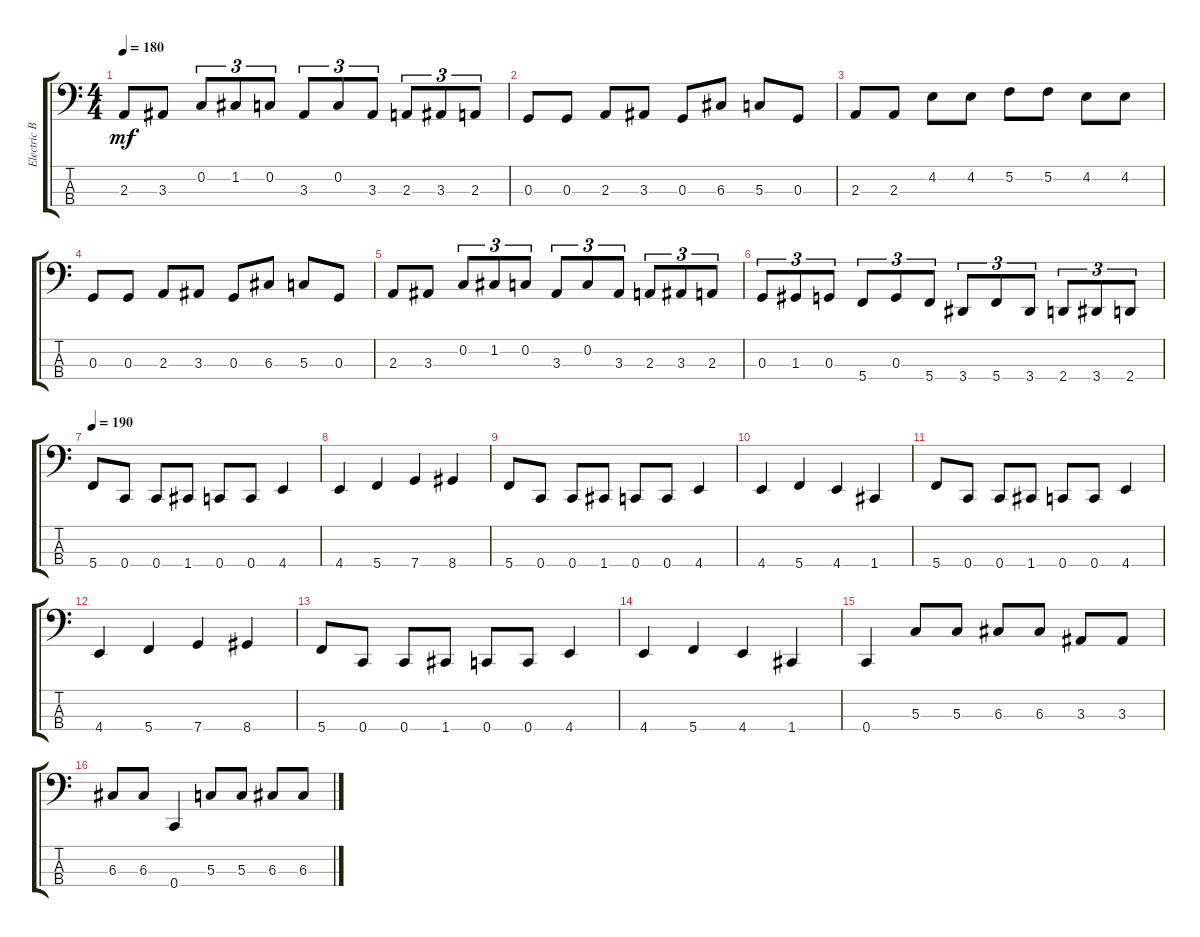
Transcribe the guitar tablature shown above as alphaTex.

\track ("Electric Bass" "Electric B") {instrument electricbassfinger}
\staff {score tabs}
\tuning (F2 C2 G1 C1) {hide}
\ts (4 4)
\tempo 180
\clef f4
\ks c
2.3.8{dy mf} 3.3.8 0.2.8{tu (3 2)} 1.2.8{tu (3 2)} 0.2.8{tu (3 2)} 3.3.8{tu (3 2)} 0.2.8{tu (3 2)} 3.3.8{tu (3 2)} 2.3.8{tu (3 2)} 3.3.8{tu (3 2)} 2.3.8{tu (3 2)} |
0.3.8 0.3.8 2.3.8 3.3.8 0.3.8 6.3.8 5.3.8 0.3.8 |
2.3.8 2.3.8 4.2.8 4.2.8 5.2.8 5.2.8 4.2.8 4.2.8 |
0.3.8 0.3.8 2.3.8 3.3.8 0.3.8 6.3.8 5.3.8 0.3.8 |
2.3.8 3.3.8 0.2.8{tu (3 2)} 1.2.8{tu (3 2)} 0.2.8{tu (3 2)} 3.3.8{tu (3 2)} 0.2.8{tu (3 2)} 3.3.8{tu (3 2)} 2.3.8{tu (3 2)} 3.3.8{tu (3 2)} 2.3.8{tu (3 2)} |
0.3.8{tu (3 2)} 1.3.8{tu (3 2)} 0.3.8{tu (3 2)} 5.4.8{tu (3 2)} 0.3.8{tu (3 2)} 5.4.8{tu (3 2)} 3.4.8{tu (3 2)} 5.4.8{tu (3 2)} 3.4.8{tu (3 2)} 2.4.8{tu (3 2)} 3.4.8{tu (3 2)} 2.4.8{tu (3 2)} |
\tempo 190
5.4.8 0.4.8 0.4.8 1.4.8 0.4.8 0.4.8 4.4.4 |
4.4.4 5.4.4 7.4.4 8.4.4 |
5.4.8 0.4.8 0.4.8 1.4.8 0.4.8 0.4.8 4.4.4 |
4.4.4 5.4.4 4.4.4 1.4.4 |
5.4.8 0.4.8 0.4.8 1.4.8 0.4.8 0.4.8 4.4.4 |
4.4.4 5.4.4 7.4.4 8.4.4 |
5.4.8 0.4.8 0.4.8 1.4.8 0.4.8 0.4.8 4.4.4 |
4.4.4 5.4.4 4.4.4 1.4.4 |
0.4.4 5.3.8 5.3.8 6.3.8 6.3.8 3.3.8 3.3.8 |
6.3.8 6.3.8 0.4.4 5.3.8 5.3.8 6.3.8 6.3.8
